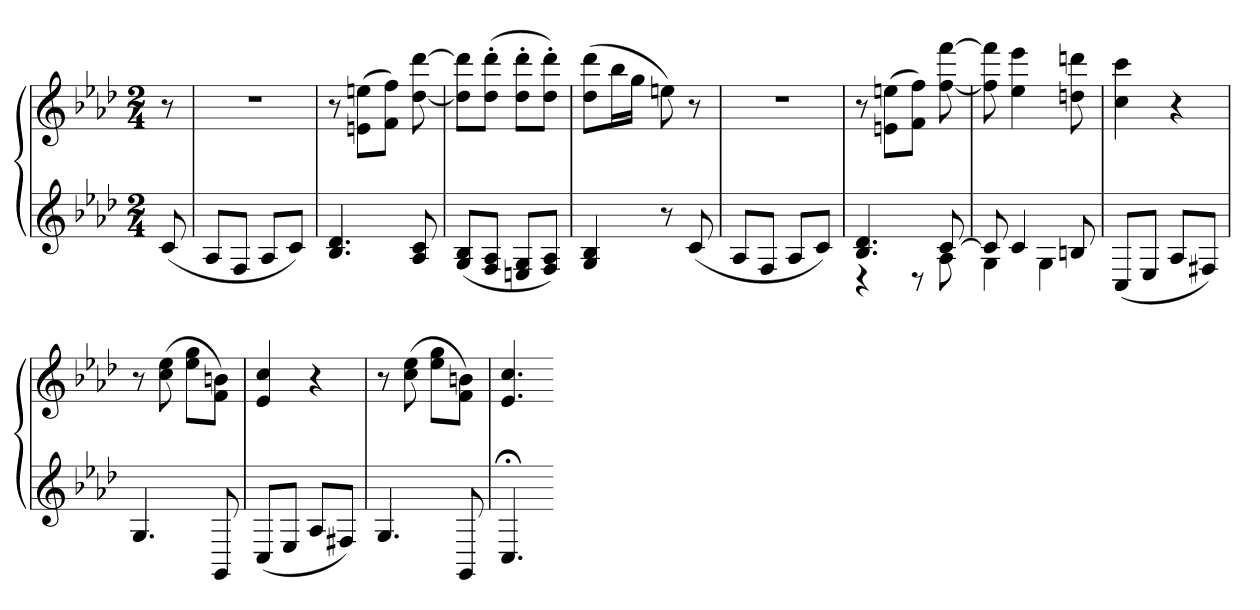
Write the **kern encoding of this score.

**kern	**kern
*part1	*part1
*staff2	*staff1
*clefG2	*clefG2
*k[b-e-a-d-]	*k[b-e-a-d-]
*f:	*f:
*M2/4	*M2/4
=	=
(8c	8r
=	=
8A-L	2r
8FJ	.
8A-L	.
8cJ)	.
=	=
4.B- 4.d-	8r
.	(8en 8eenL
.	8f 8ffJ)
8A- 8c	[8dd- [8ddd-
=	=
(8G 8B-L	8dd-] 8ddd-]L
8F 8A-J	(8dd-' 8ddd-'J
8En 8GL	8dd-' 8ddd-'L
8F 8A-J)	8dd-' 8ddd-'J)
=	=
4G 4B-	(8dd- 8ddd-L
.	16bb-L
.	16ggJJ
8r	8een)
(8c	8r
=	=
8A-L	2r
8FJ	.
8A-L	.
8cJ)	.
=	=
*^	*
4.B- 4.d-	4r	8r
.	.	(8en 8eenL
.	8r	8f 8ffJ)
[8c	8A-	[8ff [8fff
=	=	=
8c]	4G	8ff] 8fff]
4c	.	4ee- 4eee-
.	4G	.
8Bn	.	8ddn 8dddn
*v	*v	*
=	=
(8CL	4cc 4ccc
8E-J	.
8A-L	4r
8F#XJ)	.
=	=
4.G	8r
.	(8cc 8ee-
.	8ee- 8ggL
8GG	8f 8bnJ)
=	=
(8CL	4e- 4cc
8E-J	.
8A-L	4r
8F#XJ)	.
=	=
4.G	8r
.	(8cc 8ee-
.	8ee- 8ggL
8GG	8f 8bnJ)
=	=
4.C;<	4.e- 4.cc
=-	=-
*-	*-
